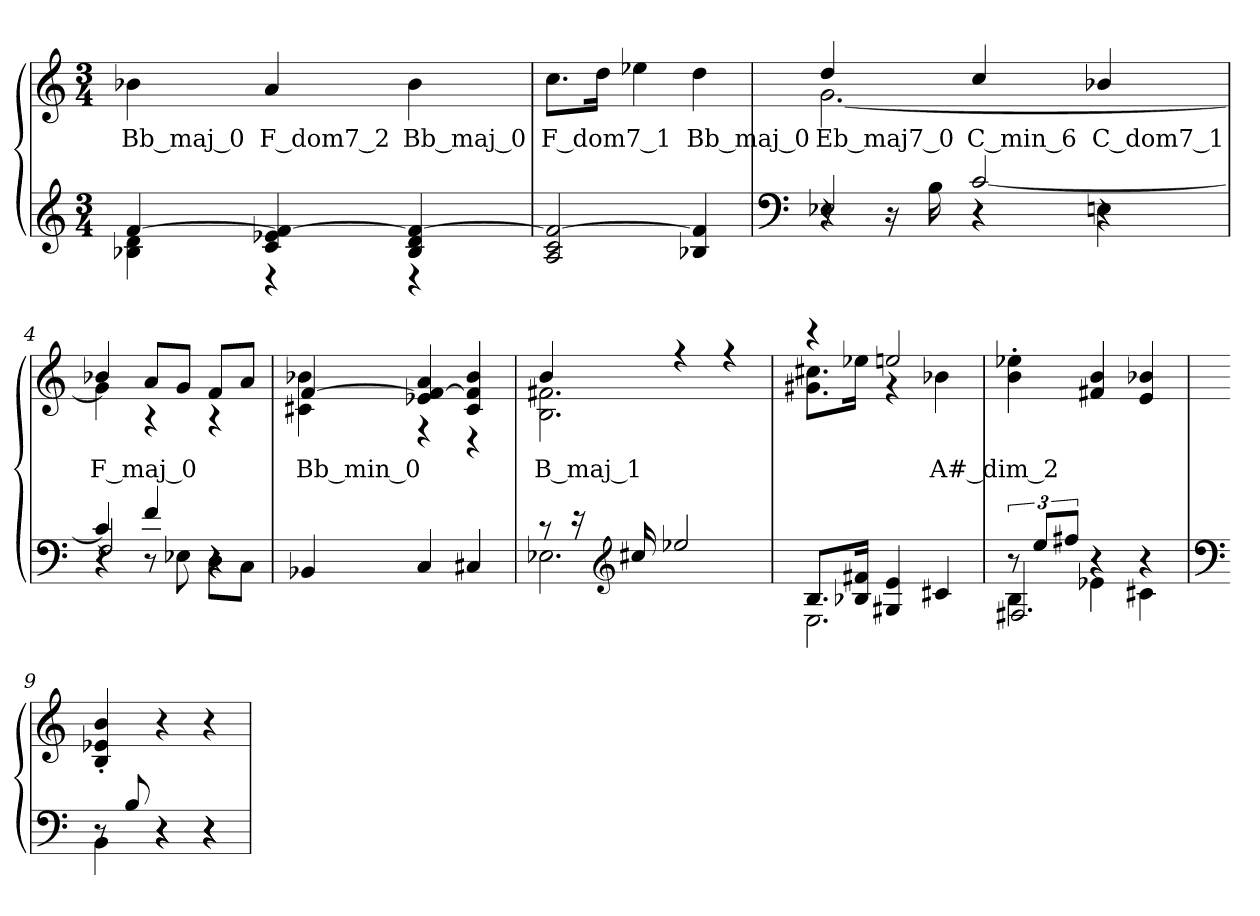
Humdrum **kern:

**kern	**kern	**text	**dynam
*part1	*part1	*part1	*part1
*staff2	*staff1	*staff1	*staff1/2
*clefG2	*clefG2	*	*
*k[]	*k[]	*	*
*M3/4	*M3/4	*	*
=1	=1	=1	=1
*^	*	*	*
!	!	!	!	!LO:DY:a
[4f/	4B-X\ 4d\	4b-X\	Bb_maj_0	M.M. = 72
4c/ 4e-X/ 4f_/	4r	4a/	F_dom7_2	.
4B-/ 4d/ 4f_/	4r	4b-\	Bb_maj_0	.
*v	*v	*	*	*
=2	=2	=2	=2
2A/ 2c/ 2f_/	8.cc\L	F_dom7_1	.
.	16dd\Jk	.	.
.	4ee-X\	.	.
4B-X/ 4f]/	4dd\	Bb_maj_0	.
=3	=3	=3	=3
*clefF4	*	*	*
*^	*^	*	*
*	*^	*	*	*	*
*	*	*^	*	*	*	*
2.ryy	4r	8r	2E-X/	4dd/	[2.g\	Eb_maj7_0	.
.	.	16r	.	.	.	.	.
.	.	16B\	.	.	.	.	.
.	[2c/	4r	.	4cc/	.	C_min_6	.
.	.	4En\	4r	4b-X/	.	C_dom7_1	.
*	*	*v	*v	*	*	*	*
=4	=4	=4	=4	=4	=4	=4
4c/]	4r	2F/	4b-X/	4g\]	F_maj_0	.
4f/	8r	.	8a/L	4r	.	.
.	8E-X\	.	8g/J	.	.	.
4r	8D\L	4r	8f/L	4r	.	.
.	8C\J	.	8a/J	.	.	.
*v	*v	*v	*	*	*	*
=5	=5	=5	=5	=5
4BB-X/	[4f/	4c#X\ 4b-X\	Bb_min_0	.
4C/	4e-X/ 4f_/ 4a/	4r	.	.
4C#X/	4c#/ 4f]/ 4b-/	4r	.	.
=6	=6	=6	=6	=6
*^	*	*	*	*
8r	2.E-X\	4b/	2.B\ 2.f#X\	B_maj_1	.
16r	.	.	.	.	.
*clefG2	*	*	*	*	*
16cc#X/	.	.	.	.	.
2ee-X/	.	4r	.	.	.
.	.	4r	.	.	.
=7	=7	=7	=7	=7	=7
8.B/L	2.E\	4r	8.g#X\ 8.cc#X\L	.	.
16B-X/ 16f#X/Jk	.	.	16ee-X\Jk	.	.
4G#X/ 4e/	.	2een/	4r	.	.
4c#X/	.	.	4b-X\	A#_dim_2	.
*	*	*v	*v	*	*
=8	=8	=8	=8	=8
*	*^	*	*	*
12r	4B\	2.F#X/	4b'\ 4ee-X'\	.	.
12ee/L	.	.	.	.	.
12ff#X/J	.	.	.	.	.
4r	4e-X\	.	4f#X/ 4b/	.	.
4r	4c#X\	.	4e/ 4b-X/	.	.
=9	=9	=9	=9	=9	=9
*clefF4	*	*	*	*	*
2.ryy	8r	4BB\	4B'/ 4e-X'/ 4b'/	.	.
.	8B/	.	.	.	.
.	4r	4r	4r	.	.
.	4r	4r	4r	.	.
*v	*v	*v	*	*	*
=	=	=	=
*-	*-	*-	*-
